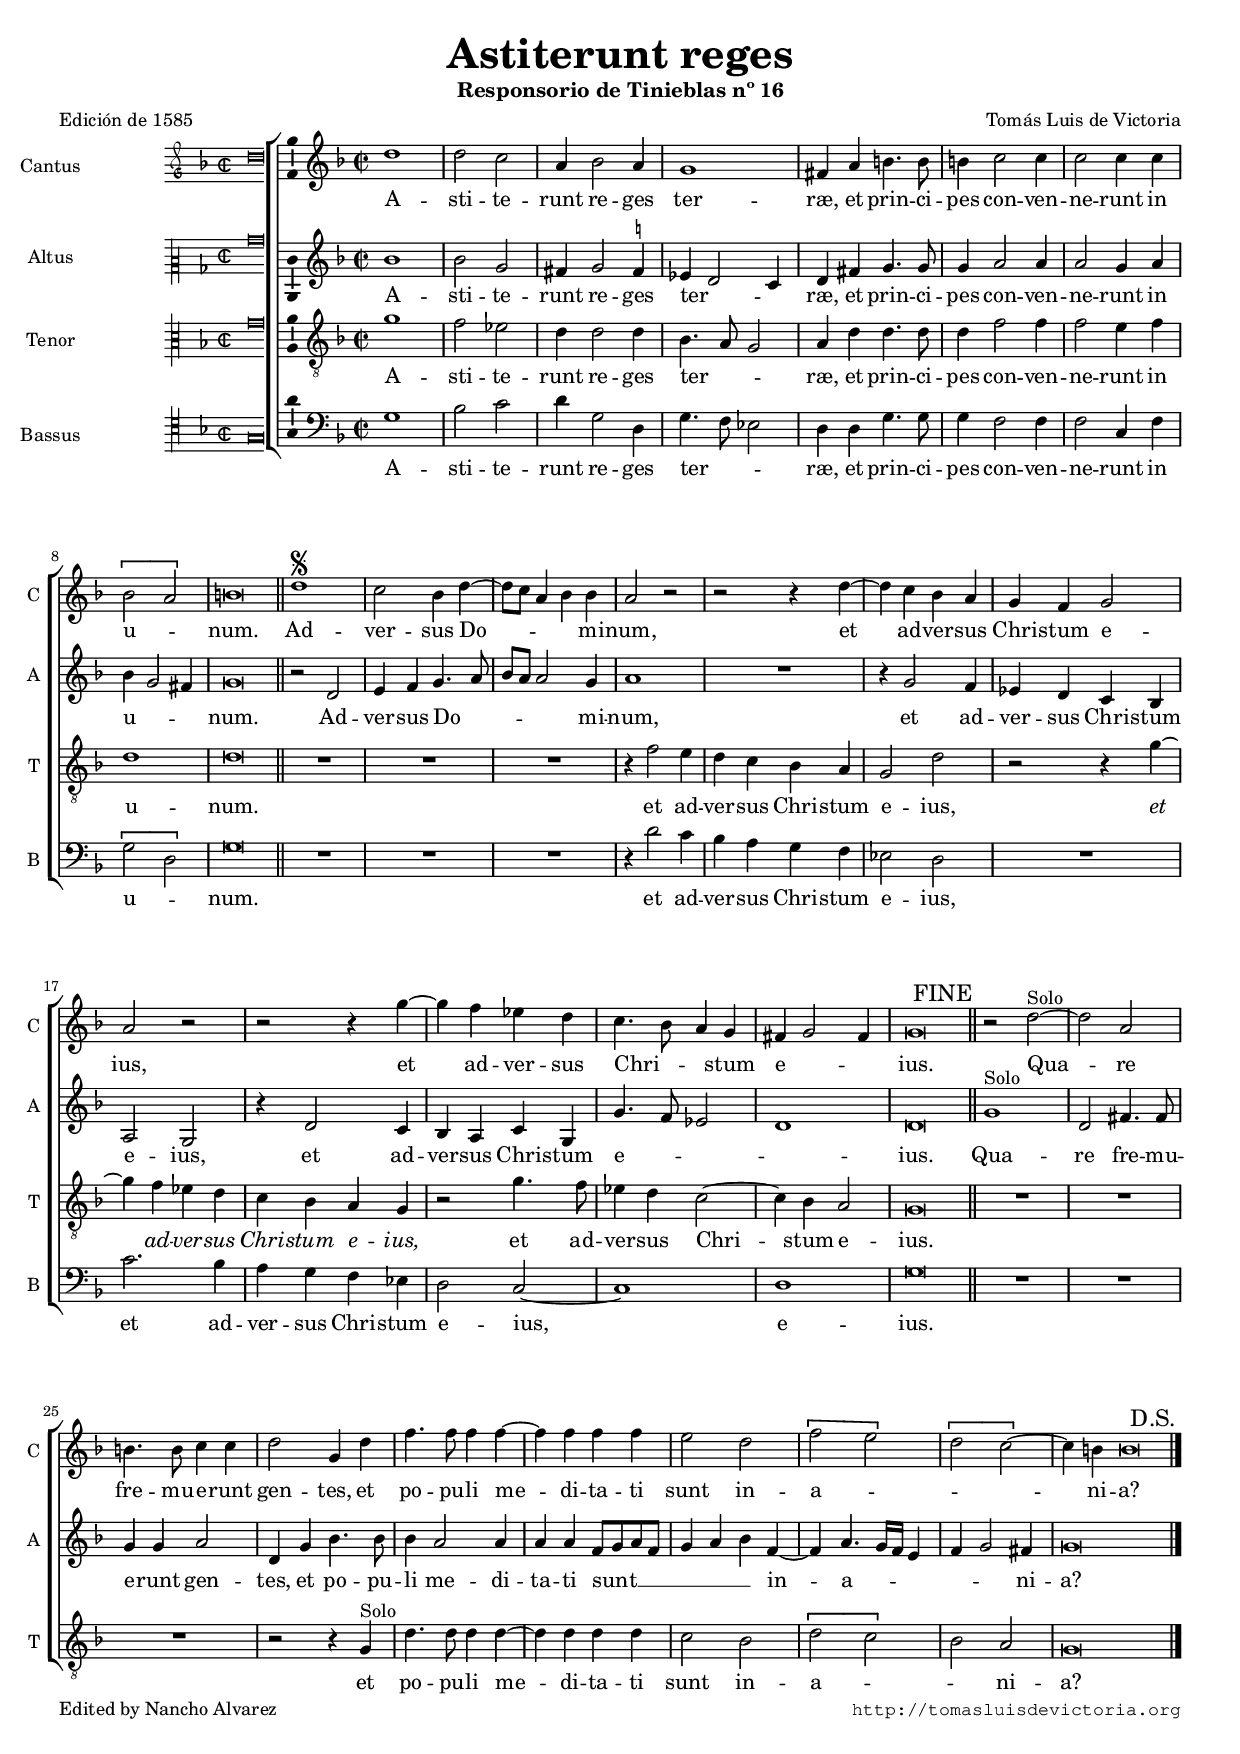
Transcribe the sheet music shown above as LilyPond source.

\version "2.11.34"

#(set-default-paper-size "a4")
#(set-global-staff-size 16)
#(ly:set-option 'point-and-click #f)

italicas=\override LyricText #'font-shape = #'italic
rectas=\override LyricText #'font-shape = #'upright
ss=\once \set suggestAccidentals = ##t
incipitwidth=42


\header {
	title=\markup{\bigger \bigger \bigger "Astiterunt reges" }
	subtitle="Responsorio de Tinieblas nº 16"
	composer="Tomás Luis de Victoria"
	poet = "Edición de 1585"
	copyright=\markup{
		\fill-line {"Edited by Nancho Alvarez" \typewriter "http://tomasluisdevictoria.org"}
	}
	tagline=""
}

global={\key d \minor \time 2/2 \skip 1*9 \bar "||"
				\skip 1*13 \bar "||"
				\skip 1*10 \bar "|." 
}


cantus={
	\override Score.RehearsalMark #'self-alignment-X = #right
	\override Score.RehearsalMark #'break-visibility = #begin-of-line-invisible
	d''1 |
	d''2 c'' |
	a'4 bes'2 a'4 |
	g'1 |
%5
	fis'4 a' b'4. b'8 |
	b'4 c''2 c''4 |
	c''2 c''4 c'' |
	\[bes'2 a'\] |
	b'\breve*1/2 |
%10
	d''1^\segno |
	c''2 bes'4 d'' ~ |
	d''8 c'' a'4 bes' bes' |
	a'2 r |
	r r4 d'' ~ |
%15
	d'' c'' bes' a' |
	g' f' g'2 |
	a' r |
	r r4 g'' ~ |
	g'' f'' ees'' d'' |
%20
	c''4. bes'8 a'4 g' |
	fis' g'2 fis'4 |
	g'\breve*1/2 |
	\mark "FINE"
	r2 d''^"Solo" ~ |
	d'' a' |
%25
	b'4. b'8 c''4 c	'' |
	d''2 g'4 d'' |
	f''4. f''8 f''4 f'' ~ |
	f'' f'' f'' f'' |
	e''2 d'' |
%30
	\[f'' e''\] |
	\[d'' c'' ~ \] |
	c''4 b' b'\breve*1/4
	\mark "D.S."
}

altus={
	bes'1 |
	bes'2 g' |
	fis'4 g'2 \ss f'4 |
	ees' d'2 c'4 |
%5
	d' fis' g'4. g'8 |
	g'4 a'2 a'4 |
	a'2 g'4 a' |
	bes' g'2 fis'4 |
	g'\breve*1/2 |
%10
	r2 d' |
	e'4 f' g'4. a'8 |
	bes' a' a'2 g'4 |
	a'1 |
	R |
%15
	r4 g'2 f'4 |
	ees' d' c' bes |
	a2 g |
	r4 d'2 c'4 |
	bes a c' g |
%20
	g'4. f'8 ees'2 |
	d'1 |
	d'\breve*1/2 |
	g'1^"Solo" |
	d'2 fis'4. fis'8 |
%25
	g'4 g' a'2 |
	d'4 g' bes'4. bes'8 |
	bes'4 a'2 a'4 |
	a' a' f'8 g' a' f' |
	g'4 a' bes' f' ~ |
%30
	f' a'4. g'16 f' e'4 |
	f' g'2 fis'4 |
	g'\breve*1/2
}

tenor={
	g'1 |
	f'2 ees' |
	d'4 d'2 d'4 |
	bes4. a8 g2 |
%5
	a4 d' d'4. d'8 |
	d'4 f'2 f'4 |
	f'2 e'4 f' |
	d'1 |
	d'\breve*1/2 |
%10
	R1 |
	R |
	R |
	r4 f'2 e'4 |
	d' c' bes a |
%15
	g2 d' |
	r r4 g' ~ |
	g' f' ees' d' |
	c' bes a g |
	r2 g'4. f'8 |
%20
	ees'4 d' c'2 ~ |
	c'4 bes a2 |
	g\breve*1/2 |
	R1 |
	R |
%25
	R |
	r2 r4 g^"Solo"  |
	d'4. d'8 d'4 d' ~ |
	d' d' d' d' |
	c'2 bes |
%30
	\[d' c'\] |
	bes a |
	g\breve*1/2
}

bassus={
	g1 |
	bes2 c' |
	d'4 g2 d4 |
	g4. f8 ees2 |
%5
	d4 d g4. g8 |
	g4 f2 f4 |
	f2 c4 f |
	\[g2 d\] |
	g\breve*1/2 |
%10
	R1 |
	R |
	R |
	r4 d'2 c'4 |
	bes a g f |
%15
	ees2 d |
	R1 |
	c'2. bes4 |
	a g f ees |
	d2 c ~ |
%20
	c1 |
	d |
	g\breve*1/2 |
	R1 |
	R |
%25
	R |
	R |
	R |
	R |
	R |
%30
	R |
	R |
	R
}


textocantus=\lyricmode{
A -- sti -- te -- runt re -- ges ter -- ræ,
et prin -- ci -- pes con -- ven -- ne -- runt in u -- _ num.
Ad -- ver -- sus Do -- _ _ _ _ mi -- num,
et _ ad -- ver -- sus Chri -- stum e -- ius,
et _ ad -- ver -- sus Chri -- _ _ stum e -- _ _ ius.
Qua -- _ re fre -- mu -- e -- runt gen -- tes,
et po -- pu -- li me -- _ di -- ta -- ti sunt in -- a -- _ _ _ _ ni -- a?
}

textoaltus=\lyricmode{
A -- sti -- te -- runt re -- ges ter -- _ _ ræ,
et prin -- ci -- pes con -- ven -- ne -- runt in u -- _ _ num.
Ad -- ver -- sus Do -- _ _ _ _ mi -- num,
et  ad -- ver -- sus Chri -- stum e -- ius,
et  ad -- ver -- sus Chri --  stum e -- _ _ _ ius.
Qua --  re fre -- mu -- e -- runt gen -- tes,
et po -- pu -- li me --  di -- ta -- ti sunt __ _ _ _ _ _ _ in -- _ a -- _ _ _ _ _ ni -- a?
}

textotenor=\lyricmode{
A -- sti -- te -- runt re -- ges ter -- _ _ ræ,
et prin -- ci -- pes con -- ven -- ne -- runt in u -- num.
et  ad -- ver -- sus Chri -- stum e -- ius,
\italicas et _  ad -- ver -- sus Chri --  stum e -- ius,
\rectas et   ad -- ver -- sus Chri --  _ stum e -- ius.
et po -- pu -- li me -- _ di -- ta -- ti sunt in -- a -- _ _  ni -- a?
}

textobassus=\lyricmode{
A -- sti -- te -- runt re -- ges ter -- _ _ ræ,
et prin -- ci -- pes con -- ven -- ne -- runt in u -- _ num.
et  ad -- ver -- sus Chri -- stum e -- ius,
et  ad -- ver -- sus Chri --  stum e -- ius, _
e -- ius.
}



incipitcantus=\markup{
	\score{
		{ 
		\set Staff.instrumentName="Cantus "
		\override NoteHead   #'style = #'neomensural
		\override Rest #'style = #'neomensural
		\override Staff.TimeSignature #'style = #'neomensural
		\cadenzaOn 
		\clef "petrucci-g"
		\key d \minor
		\time 2/2
		d''\breve
		} 
	\layout {
		\context {\Voice
			\remove Ligature_bracket_engraver
			\consists Mensural_ligature_engraver
		}
		line-width=\incipitwidth
	}
	}
}


incipitaltus=\markup{
	\score{
		{ 
		\set Staff.instrumentName="Altus "
		\override NoteHead   #'style = #'neomensural 
		\override Rest #'style = #'neomensural
		\override Staff.TimeSignature #'style = #'neomensural
		\cadenzaOn 
		\clef "petrucci-c2"
		\key d \minor
		\time 2/2
		bes'\breve
		} 
	\layout {
		\context {\Voice
			\remove Ligature_bracket_engraver
			\consists Mensural_ligature_engraver
		}
		line-width=\incipitwidth
	}
	}
}


incipittenor=\markup{
	\score{
		{ 
		\set Staff.instrumentName="Tenor "
		\override NoteHead   #'style = #'neomensural 
		\override Rest #'style = #'neomensural
		\override Staff.TimeSignature #'style = #'neomensural
		\cadenzaOn 
		\clef "petrucci-c3"
		\key d \minor
		\time 2/2
		g'\breve
		} 
	\layout {
		\context {\Voice
			\remove Ligature_bracket_engraver
			\consists Mensural_ligature_engraver
		}
		line-width=\incipitwidth
	}
	}
}


incipitbassus=\markup{
	\score{
		{ 
		\set Staff.instrumentName="Bassus "
		\override NoteHead   #'style = #'neomensural 
		\override Rest #'style = #'neomensural
		\override Staff.TimeSignature #'style = #'neomensural
		\cadenzaOn 
		\clef "petrucci-c4"
		\key d \minor
		\time 2/2
		g\breve
		} 
	\layout {
		\context {\Voice
			\remove Ligature_bracket_engraver
			\consists Mensural_ligature_engraver
		}
		line-width=\incipitwidth
	}
	}
}





\score {
\transpose c' c' {
\new ChoirStaff<<

	\new Staff <<\global
	\new Voice="v1" {
		\set Staff.instrumentName=\incipitcantus
		\set Staff.shortInstrumentName="C "
		\clef "treble"
		\cantus }
	\new Lyrics \lyricsto "v1" {\textocantus }
	>>

	
	\new Staff << \global
	\new Voice="v2" {
		\set Staff.instrumentName=\incipitaltus
		\set Staff.shortInstrumentName="A "
		\clef "treble" 
		\altus}
	\new Lyrics \lyricsto "v2" {\textoaltus }
	>>

	
	\new Staff <<\global
	\new Voice="v3" {
		\set Staff.instrumentName=\incipittenor
		\set Staff.shortInstrumentName="T "
		\clef "G_8"
		\tenor }
	\new Lyrics \lyricsto "v3" {\textotenor }
	>>
	

	\new Staff <<\global
	\new Voice="v4" {
		\set Staff.instrumentName=\incipitbassus
		\set Staff.shortInstrumentName="B "
		\clef "bass" 
		\bassus }
	\new Lyrics \lyricsto "v4" {\textobassus}
	>>
	
>>
}%transpose

\layout{ 
	%\context {\Lyrics \override VerticalAxisGroup #'minimum-Y-extent = #'(-0 . 0) }
	\context {\Score \override BarNumber #'padding = #2 }
	\context {\Lyrics \override LyricText #'font-size = #1.5 }
	\context {\Voice melismaBusyProperties = #'() }
	\context { \RemoveEmptyStaffContext }
	\context {\Staff \consists Ambitus_engraver 
			\override LigatureBracket #'padding = #1
	}
}

%\midi {}

}

\paper{
	evenHeaderMarkup=\markup  \fill-line { "Responsorio de Tinieblas nº 16" "Astiterunt reges"  \fromproperty #'page:page-number-string }
%	oddHeaderMarkup= \markup  \fill-line { "" \on-the-fly #not-first-page "Amicus meus - Responsorio de Tinieblas nº 1" \on-the-fly #not-first-page \fromproperty #'page:page-number-string }
	system-count=4
	%line-width=19.0\cm
	ragged-last-bottom = ##f
	indent=3.7\cm
	between-system-padding = 0
	foot-separation=2\mm
	head-separation=1\mm
}
